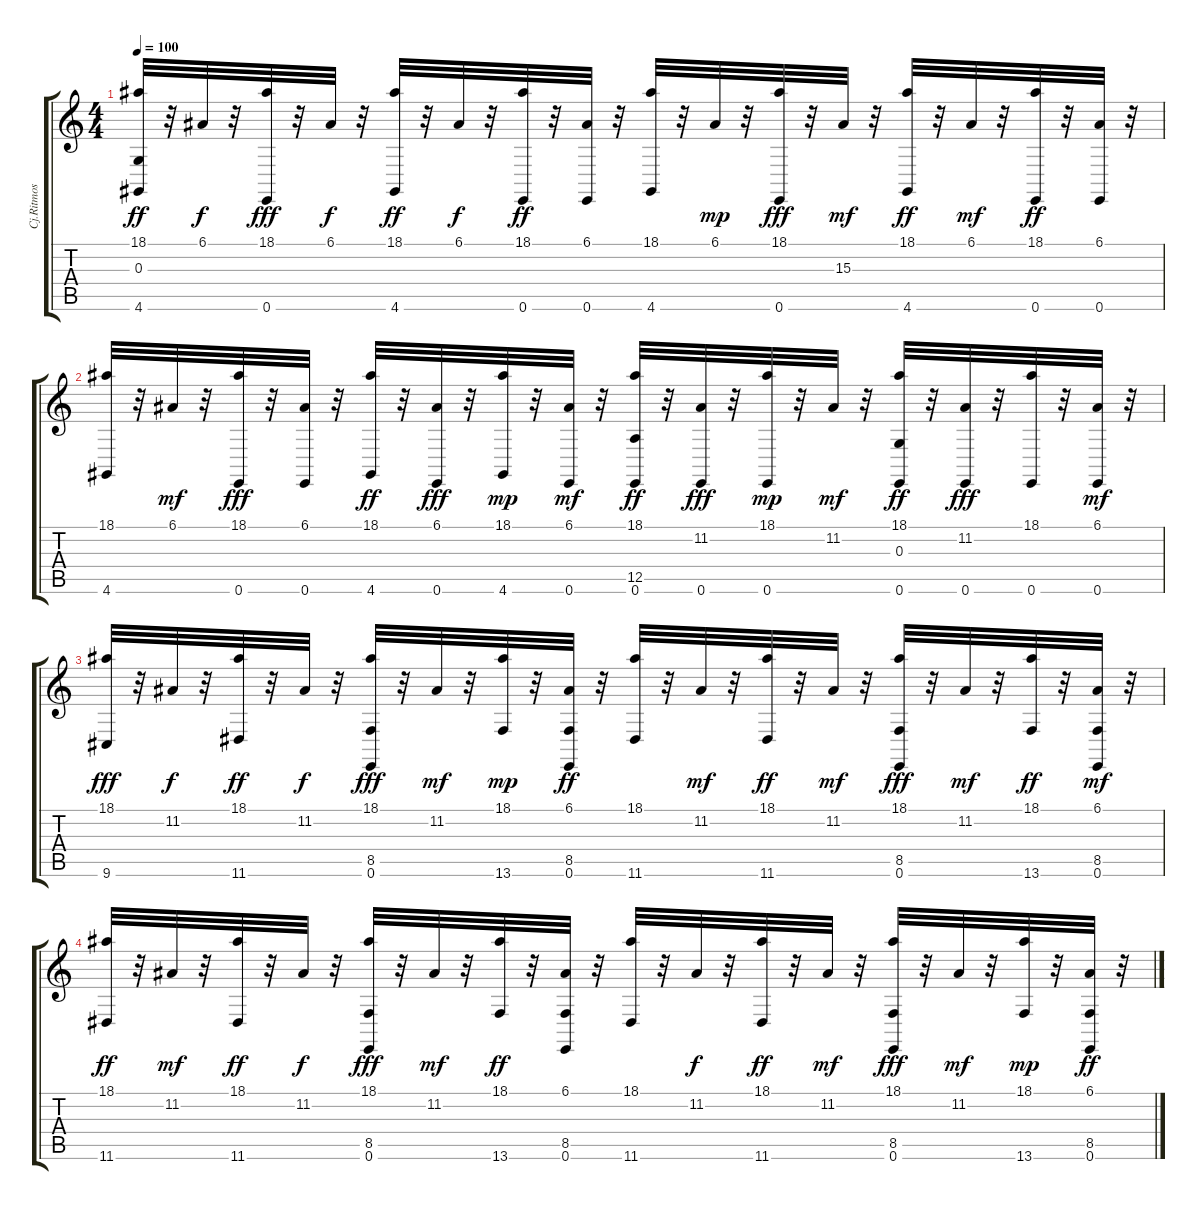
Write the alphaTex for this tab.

\track ("Cj.Ritmos" "Cj.Ritmos") {instrument acousticgrandpiano}
\staff {score tabs}
\tuning (E4 B3 G3 D3 A2 E2) {hide}
\ts (4 4)
\tempo 100
\clef g2
\ks c
(18.1 0.3 4.6).32{dy ff} r.32 6.1.32{dy f} r.32 (18.1 0.6).32{dy fff} r.32 6.1.32{dy f} r.32 (18.1 4.6).32{dy ff} r.32 6.1.32{dy f} r.32 (18.1 0.6).32{dy ff} r.32 (6.1 0.6).32 r.32 (18.1 4.6).32 r.32 6.1.32{dy mp} r.32 (18.1 0.6).32{dy fff} r.32 15.3.32{dy mf} r.32 (18.1 4.6).32{dy ff} r.32 6.1.32{dy mf} r.32 (18.1 0.6).32{dy ff} r.32 (6.1 0.6).32 r.32 |
(18.1 4.6).32 r.32 6.1.32{dy mf} r.32 (18.1 0.6).32{dy fff} r.32 (6.1 0.6).32 r.32 (18.1 4.6).32{dy ff} r.32 (6.1 0.6).32{dy fff} r.32 (18.1 4.6).32{dy mp} r.32 (6.1 0.6).32{dy mf} r.32 (18.1 12.5 0.6).32{dy ff} r.32 (11.2 0.6).32{dy fff} r.32 (18.1 0.6).32{dy mp} r.32 11.2.32{dy mf} r.32 (18.1 0.3 0.6).32{dy ff} r.32 (11.2 0.6).32{dy fff} r.32 (18.1 0.6).32 r.32 (6.1 0.6).32{dy mf} r.32 |
(18.1 9.6).32{dy fff} r.32 11.2.32{dy f} r.32 (18.1 11.6).32{dy ff} r.32 11.2.32{dy f} r.32 (18.1 8.5 0.6).32{dy fff} r.32 11.2.32{dy mf} r.32 (18.1 13.6).32{dy mp} r.32 (6.1 8.5 0.6).32{dy ff} r.32 (18.1 11.6).32 r.32 11.2.32{dy mf} r.32 (18.1 11.6).32{dy ff} r.32 11.2.32{dy mf} r.32 (18.1 8.5 0.6).32{dy fff} r.32 11.2.32{dy mf} r.32 (18.1 13.6).32{dy ff} r.32 (6.1 8.5 0.6).32{dy mf} r.32 |
(18.1 11.6).32{dy ff} r.32 11.2.32{dy mf} r.32 (18.1 11.6).32{dy ff} r.32 11.2.32{dy f} r.32 (18.1 8.5 0.6).32{dy fff} r.32 11.2.32{dy mf} r.32 (18.1 13.6).32{dy ff} r.32 (6.1 8.5 0.6).32 r.32 (18.1 11.6).32 r.32 11.2.32{dy f} r.32 (18.1 11.6).32{dy ff} r.32 11.2.32{dy mf} r.32 (18.1 8.5 0.6).32{dy fff} r.32 11.2.32{dy mf} r.32 (18.1 13.6).32{dy mp} r.32 (6.1 8.5 0.6).32{dy ff} r.32
